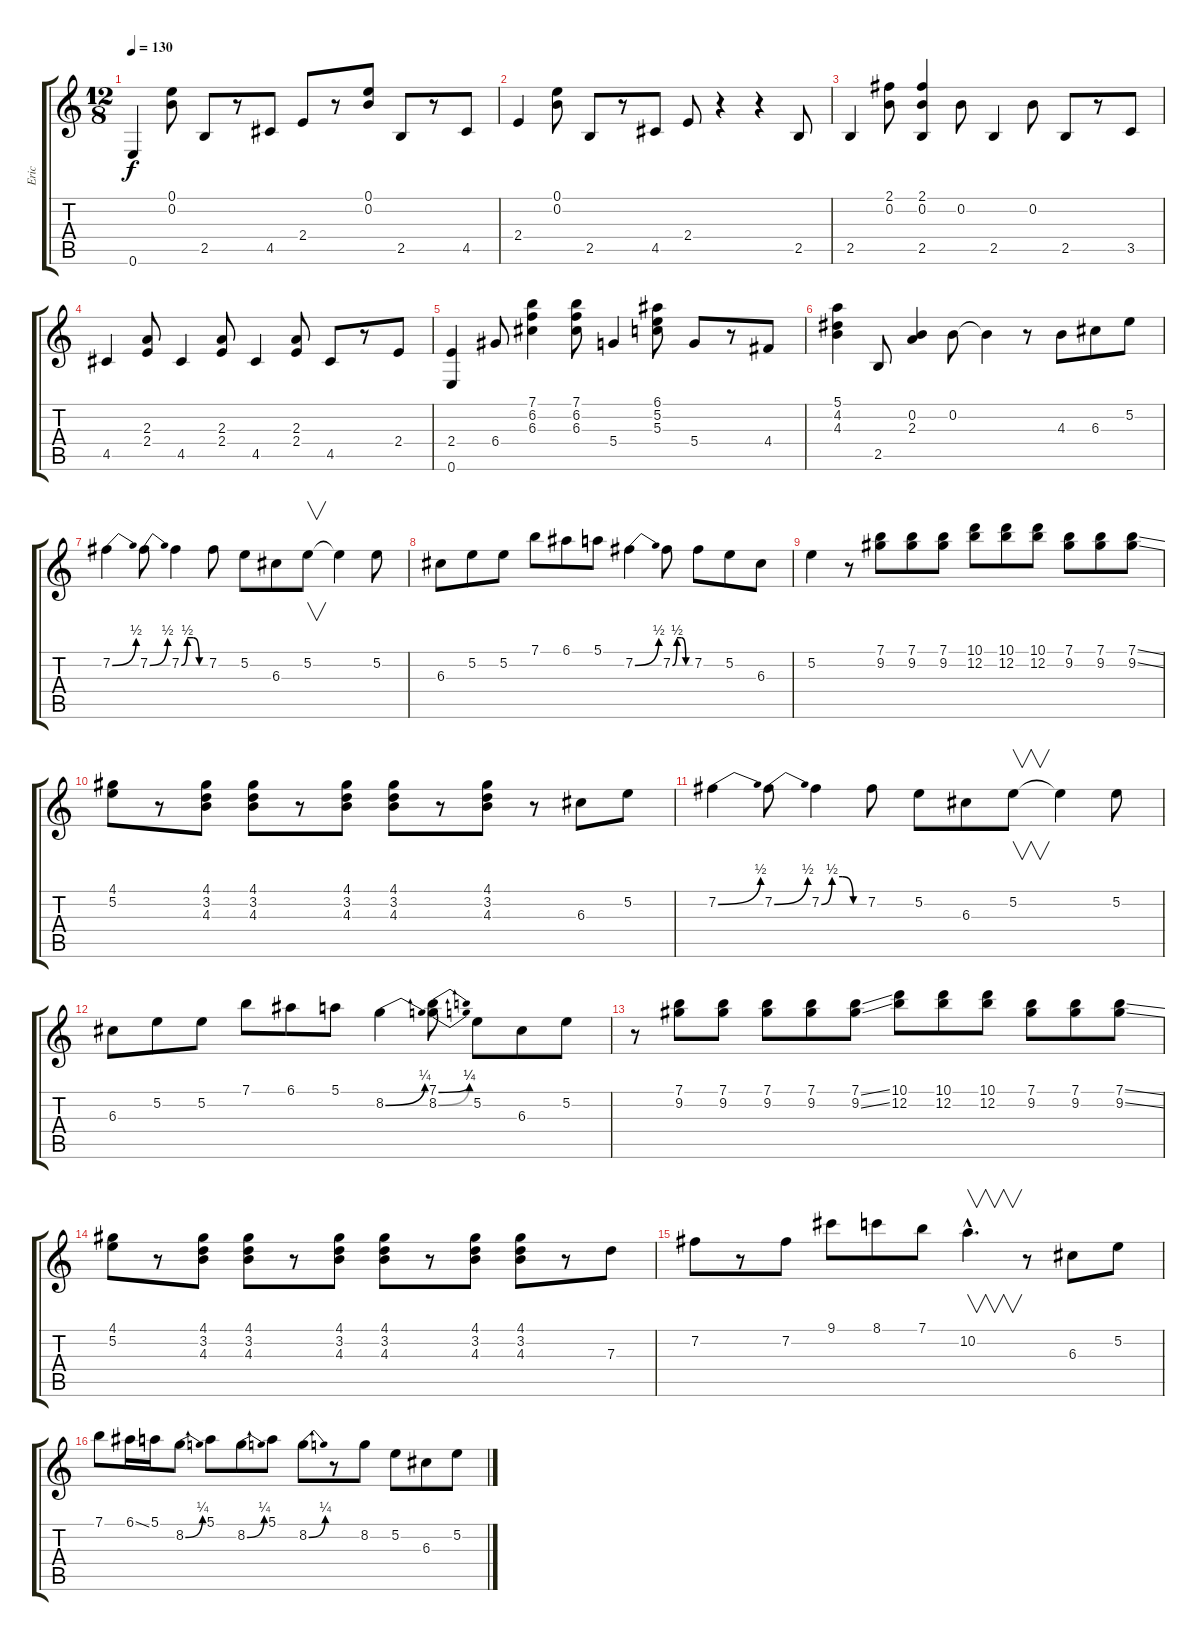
\track ("Eric" "Eric") {instrument acousticguitarsteel}
\staff {score tabs}
\tuning (E4 B3 G3 D3 A2 E2) {hide}
\ts (12 8)
\tempo 130
\clef g2
\ks c
0.6.4{dy f} (0.1 0.2).8 2.5.8 r.8 4.5.8 2.4.8 r.8 (0.1 0.2).8 2.5.8 r.8 4.5.8 |
2.4.4 (0.1 0.2).8 2.5.8 r.8 4.5.8 2.4.8 r.4 r.4 2.5.8 |
2.5.4 (2.1 0.2).8 (2.1 0.2 2.5).4 0.2.8 2.5.4 0.2.8 2.5.8 r.8 3.5.8 |
4.5.4 (2.3 2.4).8 4.5.4 (2.3 2.4).8 4.5.4 (2.3 2.4).8 4.5.8 r.8 2.4.8 |
(2.4 0.6).4 6.4.8 (7.1 6.2 6.3).4 (7.1 6.2 6.3).8 5.4.4 (6.1 5.2 5.3).8 5.4.8 r.8 4.4.8 |
(5.1 4.2 4.3).4 2.5.8 (0.2 2.3).4 0.2.8 0.2{t}.4 r.8 4.3.8 6.3.8 5.2.8 |
7.2{be (bend 0 0 60 2)}.4 7.2{be (bend 0 0 60 2)}.8 7.2{be (custom 0 0 15 2 30 2 45 0 60 0)}.4 7.2.8 5.2.8 6.3.8 5.2.8{v} 5.2{t}.4 5.2.8 |
6.3.8 5.2.8 5.2.8 7.1.8 6.1.8 5.1.8 7.2{be (bend 0 0 60 2)}.4 7.2{be (custom 0 0 15 2 30 2 45 0 60 0)}.8 7.2.8 5.2.8 6.3.8 |
5.2.4 r.8 (7.1 9.2).8 (7.1 9.2).8 (7.1 9.2).8 (10.1 12.2).8 (10.1 12.2).8 (10.1 12.2).8 (7.1 9.2).8 (7.1 9.2).8 (7.1{ss} 9.2{ss}).8 |
(4.1 5.2).8 r.8 (4.1 3.2 4.3).8 (4.1 3.2 4.3).8 r.8 (4.1 3.2 4.3).8 (4.1 3.2 4.3).8 r.8 (4.1 3.2 4.3).8 r.8 6.3.8 5.2.8 |
7.2{be (bend 0 0 60 2)}.4 7.2{be (bend 0 0 60 2)}.8 7.2{be (custom 0 0 15 2 30 2 45 0 60 0)}.4 7.2.8 5.2.8 6.3.8 5.2.8{v} 5.2{t}.4 5.2.8 |
6.3.8 5.2.8 5.2.8 7.1.8 6.1.8 5.1.8 8.2{be (bend 0 0 60 1)}.4 (7.1{be (bend 0 0 60 1)} 8.2{be (bend 0 0 60 1)}).8 5.2.8 6.3.8 5.2.8 |
r.8 (7.1 9.2).8 (7.1 9.2).8 (7.1 9.2).8 (7.1 9.2).8 (7.1{ss} 9.2{ss}).8 (10.1 12.2).8 (10.1 12.2).8 (10.1 12.2).8 (7.1 9.2).8 (7.1 9.2).8 (7.1{ss} 9.2{ss}).8 |
(4.1 5.2).8 r.8 (4.1 3.2 4.3).8 (4.1 3.2 4.3).8 r.8 (4.1 3.2 4.3).8 (4.1 3.2 4.3).8 r.8 (4.1 3.2 4.3).8 (4.1 3.2 4.3).8 r.8 7.3.8 |
7.2.8 r.8 7.2.8 9.1.8 8.1.8 7.1.8 10.2{hac}.4{v d} r.8 6.3.8 5.2.8 |
7.1.8 6.1{ss}.16 5.1.16 8.2{be (bend 0 0 60 1)}.8 5.1.8 8.2{be (bend 0 0 60 1)}.8 5.1.8 8.2{be (bend 0 0 60 1)}.8 r.8 8.2.8 5.2.8 6.3.8 5.2.8
